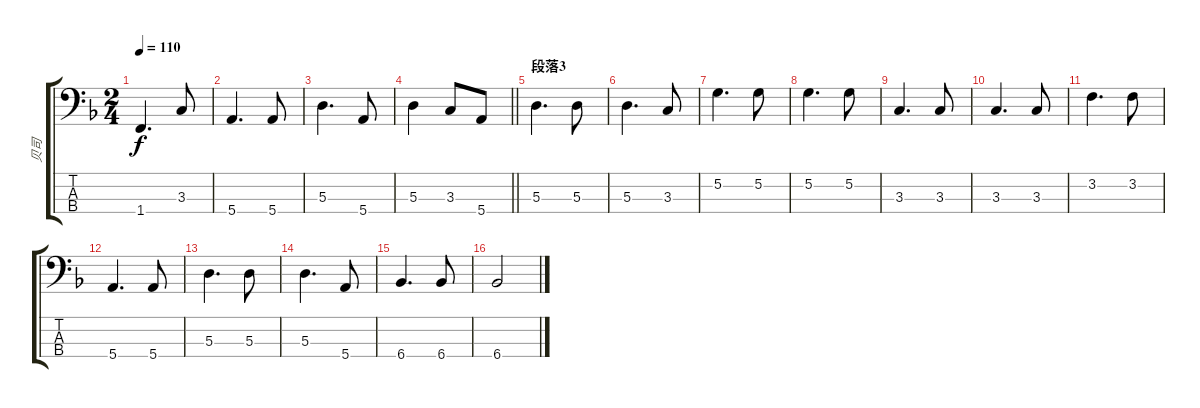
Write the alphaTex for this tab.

\track ("贝司" "贝司") {instrument electricbassfinger}
\staff {score tabs}
\tuning (G2 D2 A1 E1) {hide}
\ts (2 4)
\tempo 110
\clef f4
\ks dminor
1.4.4{d dy f} 3.3.8 |
5.4.4{d} 5.4.8 |
5.3.4{d} 5.4.8 |
\barLineRight lightlight
5.3.4 3.3.8 5.4.8 |
\section ("" "段落3")
5.3.4{d} 5.3.8 |
5.3.4{d} 3.3.8 |
5.2.4{d} 5.2.8 |
5.2.4{d} 5.2.8 |
3.3.4{d} 3.3.8 |
3.3.4{d} 3.3.8 |
3.2.4{d} 3.2.8 |
5.4.4{d} 5.4.8 |
5.3.4{d} 5.3.8 |
5.3.4{d} 5.4.8 |
6.4.4{d} 6.4.8 |
6.4.2
